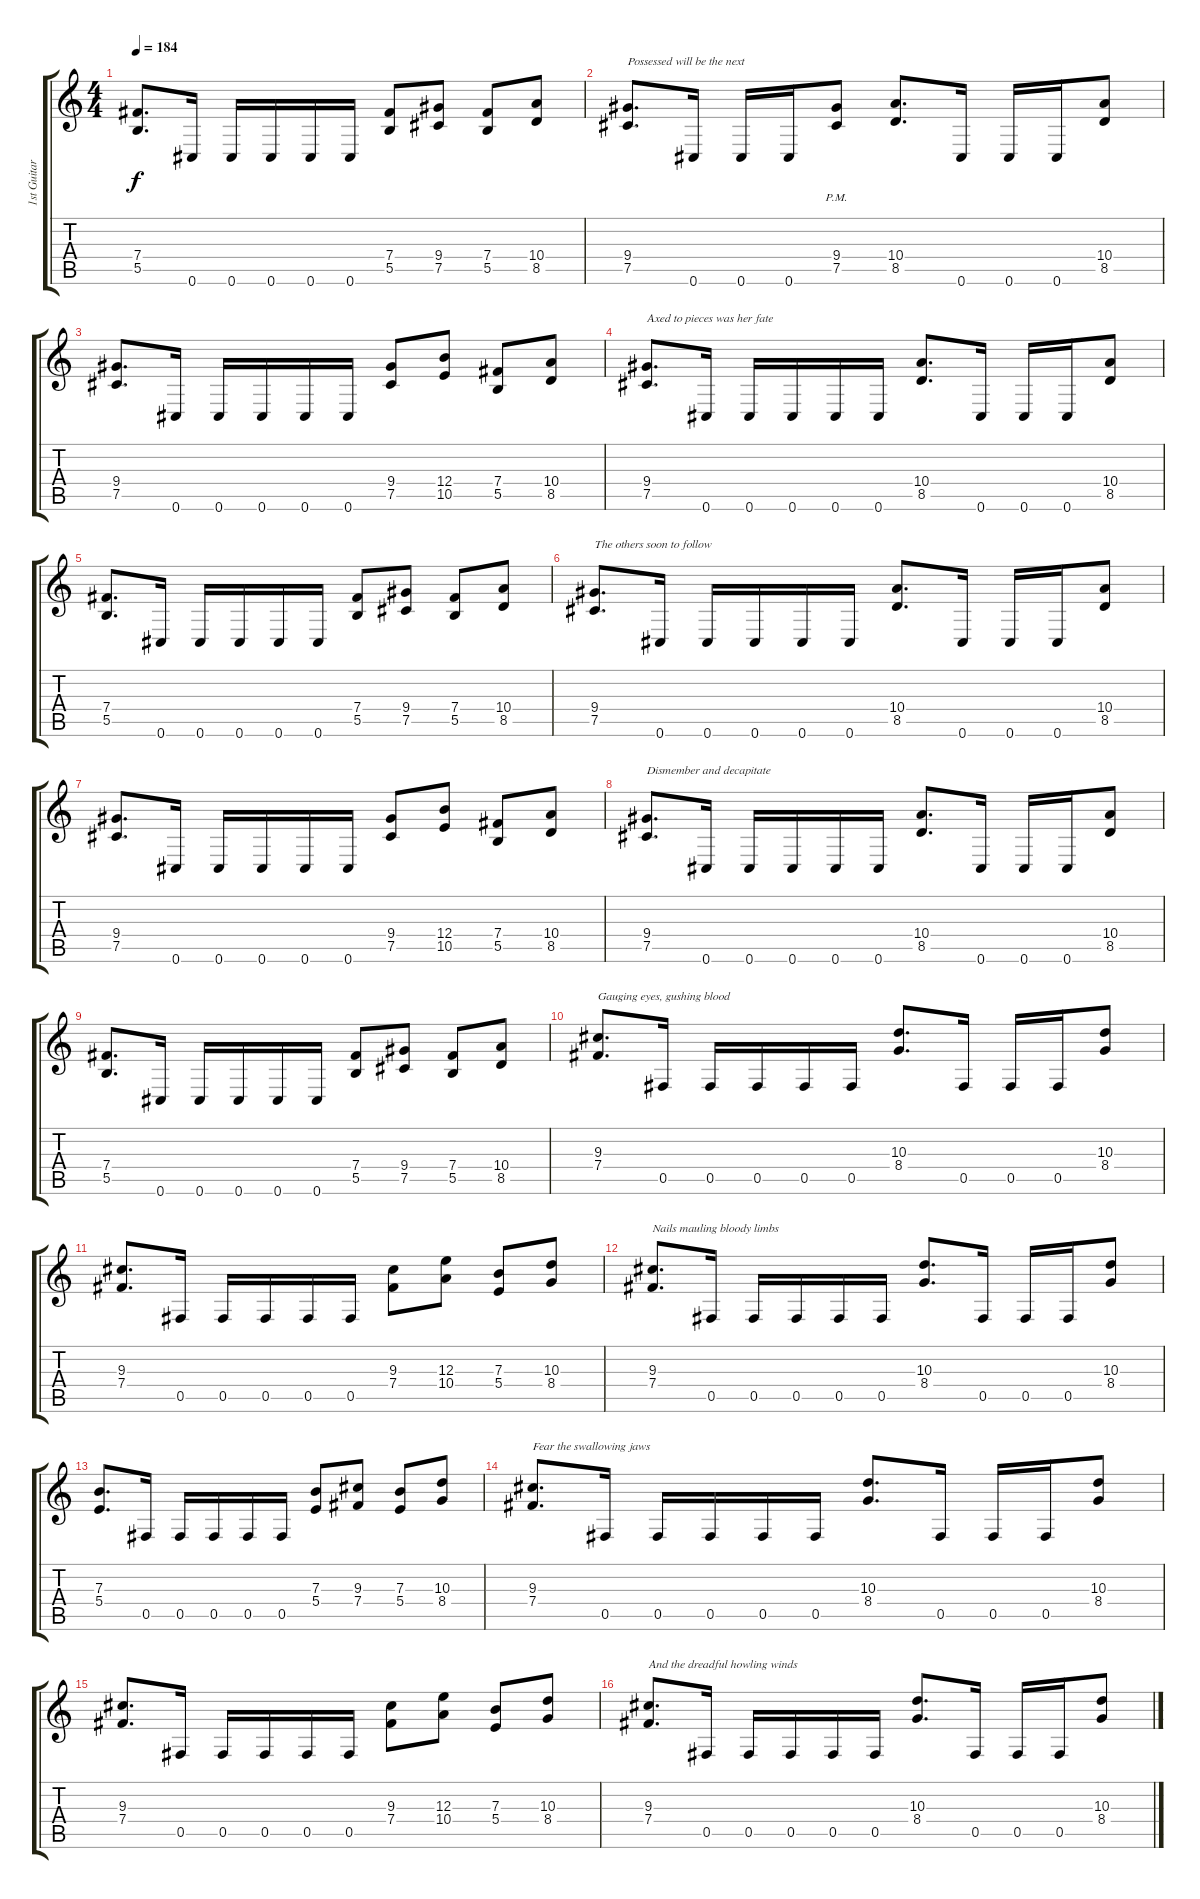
\track ("1st Guitar" "1st Guitar") {instrument distortionguitar}
\staff {score tabs}
\tuning (Db4 Ab3 E3 B2 Gb2 Db2) {hide}
\ts (4 4)
\tempo 184
\clef g2
\ks c
(7.4 5.5).8{d dy f} 0.6.16 0.6.16 0.6.16 0.6.16 0.6.16 (7.4 5.5).8 (9.4 7.5).8 (7.4 5.5).8 (10.4 8.5).8 |
(9.4 7.5).8{d txt "Possessed will be the next"} 0.6.16 0.6.16 0.6.16 (9.4{pm} 7.5{pm}).8 (10.4 8.5).8{d} 0.6.16 0.6.16 0.6.16 (10.4 8.5).8 |
(9.4 7.5).8{d} 0.6.16 0.6.16 0.6.16 0.6.16 0.6.16 (9.4 7.5).8 (12.4 10.5).8 (7.4 5.5).8 (10.4 8.5).8 |
(9.4 7.5).8{d txt "Axed to pieces was her fate"} 0.6.16 0.6.16 0.6.16 0.6.16 0.6.16 (10.4 8.5).8{d} 0.6.16 0.6.16 0.6.16 (10.4 8.5).8 |
(7.4 5.5).8{d} 0.6.16 0.6.16 0.6.16 0.6.16 0.6.16 (7.4 5.5).8 (9.4 7.5).8 (7.4 5.5).8 (10.4 8.5).8 |
(9.4 7.5).8{d txt "The others soon to follow"} 0.6.16 0.6.16 0.6.16 0.6.16 0.6.16 (10.4 8.5).8{d} 0.6.16 0.6.16 0.6.16 (10.4 8.5).8 |
(9.4 7.5).8{d} 0.6.16 0.6.16 0.6.16 0.6.16 0.6.16 (9.4 7.5).8 (12.4 10.5).8 (7.4 5.5).8 (10.4 8.5).8 |
(9.4 7.5).8{d txt "Dismember and decapitate"} 0.6.16 0.6.16 0.6.16 0.6.16 0.6.16 (10.4 8.5).8{d} 0.6.16 0.6.16 0.6.16 (10.4 8.5).8 |
(7.4 5.5).8{d} 0.6.16 0.6.16 0.6.16 0.6.16 0.6.16 (7.4 5.5).8 (9.4 7.5).8 (7.4 5.5).8 (10.4 8.5).8 |
(9.3 7.4).8{d txt "Gauging eyes, gushing blood"} 0.5.16 0.5.16 0.5.16 0.5.16 0.5.16 (10.3 8.4).8{d} 0.5.16 0.5.16 0.5.16 (10.3 8.4).8 |
(9.3 7.4).8{d} 0.5.16 0.5.16 0.5.16 0.5.16 0.5.16 (9.3 7.4).8 (12.3 10.4).8 (7.3 5.4).8 (10.3 8.4).8 |
(9.3 7.4).8{d txt "Nails mauling bloody limbs"} 0.5.16 0.5.16 0.5.16 0.5.16 0.5.16 (10.3 8.4).8{d} 0.5.16 0.5.16 0.5.16 (10.3 8.4).8 |
(7.3 5.4).8{d} 0.5.16 0.5.16 0.5.16 0.5.16 0.5.16 (7.3 5.4).8 (9.3 7.4).8 (7.3 5.4).8 (10.3 8.4).8 |
(9.3 7.4).8{d txt "Fear the swallowing jaws"} 0.5.16 0.5.16 0.5.16 0.5.16 0.5.16 (10.3 8.4).8{d} 0.5.16 0.5.16 0.5.16 (10.3 8.4).8 |
(9.3 7.4).8{d} 0.5.16 0.5.16 0.5.16 0.5.16 0.5.16 (9.3 7.4).8 (12.3 10.4).8 (7.3 5.4).8 (10.3 8.4).8 |
(9.3 7.4).8{d txt "And the dreadful howling winds"} 0.5.16 0.5.16 0.5.16 0.5.16 0.5.16 (10.3 8.4).8{d} 0.5.16 0.5.16 0.5.16 (10.3 8.4).8
